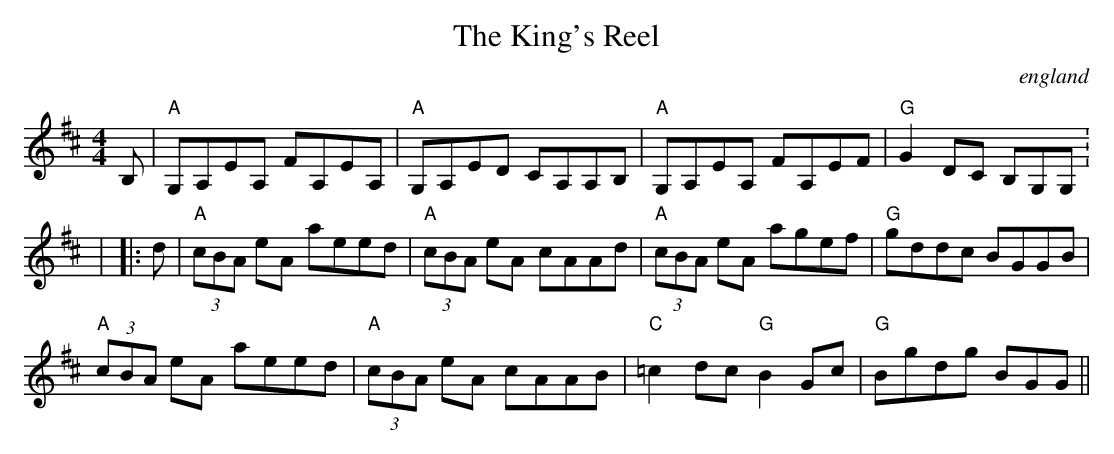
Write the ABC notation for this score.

X:1
T:King's Reel, The
O:england
M:4/4
L:1/8
K:A Mix
B,|"A"G,A,EA, FA,EA,|"A"G,A,ED CA,A,B,|"A"G,A,EA, FA,EF|"G"G2 DC B,G,G,:
|
|:d|"A"(3cBA eA aeed|"A"(3cBA eA cAAd|"A"(3cBA eA agef|"G"gddc BGGB|
"A"(3cBA eA aeed|"A"(3cBA eA cAAB|"C"=c2 dc "G"B2 Gc|"G"Bgdg BGG||
